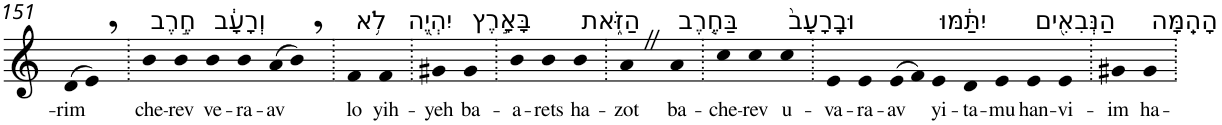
**kern	**text
*part1	*part1
*staff1	*staff1
*I"Piano	*
*I'Pno	*
!!LO:PB:g=z
*clefG2	*
*k[]	*
=151	=151
!	!LO:LY:b
(>8d	-rim
8e,)	.
=152.	=152.
!LO:TX:a:t=חֶ֣רֶב	!
!	!LO:LY:b
4b	che-
!	!LO:LY:b
4b	-rev
!LO:TX:a:t=וְרָעָ֔ב	!
!	!LO:LY:b
4b	ve-
!	!LO:LY:b
4b	-ra-
!	!LO:LY:b
(>8a	-av
8b,)	.
=153.	=153.
!LO:TX:a:t=לֹ֥א	!
!	!LO:LY:b
4f	lo
!LO:TX:a:t=יִהְיֶ֖ה	!
!	!LO:LY:b
4f	yih-
=154.	=154.
!	!LO:LY:b
4g#X	-yeh
!LO:TX:a:t=בָּאָ֣רֶץ	!
!	!LO:LY:b
4g#	ba-
=155.	=155.
!	!LO:LY:b
4b	-a-
!	!LO:LY:b
4b	-rets
!LO:TX:a:t=הַזֹּ֑את	!
!	!LO:LY:b
4b	ha-
=156.	=156.
!	!LO:LY:b
4aZ	-zot
!LO:TX:a:t=בַּחֶ֤רֶב	!
!	!LO:LY:b
4a	ba-
=157.	=157.
!	!LO:LY:b
4cc	-che-
!	!LO:LY:b
4cc	-rev
!LO:TX:a:t=וּבָֽרָעָב֙	!
!	!LO:LY:b
4cc	u-
=158.	=158.
!	!LO:LY:b
4e	-va-
!	!LO:LY:b
4e	-ra-
!	!LO:LY:b
(>8e	-av
8f)	.
!LO:TX:a:t=יִתַּ֔מּוּ	!
!	!LO:LY:b
4e	yi-
!	!LO:LY:b
4d	-ta-
!	!LO:LY:b
4e	-mu
!LO:TX:a:t=הַנְּבִאִ֖ים	!
!	!LO:LY:b
4e	han-
!	!LO:LY:b
4e	-vi-
=159.	=159.
!	!LO:LY:b
4g#X	-im
!LO:TX:a:t=הָהֵֽמָּה	!
!	!LO:LY:b
4g#	ha-
=.	=.
*-	*-
